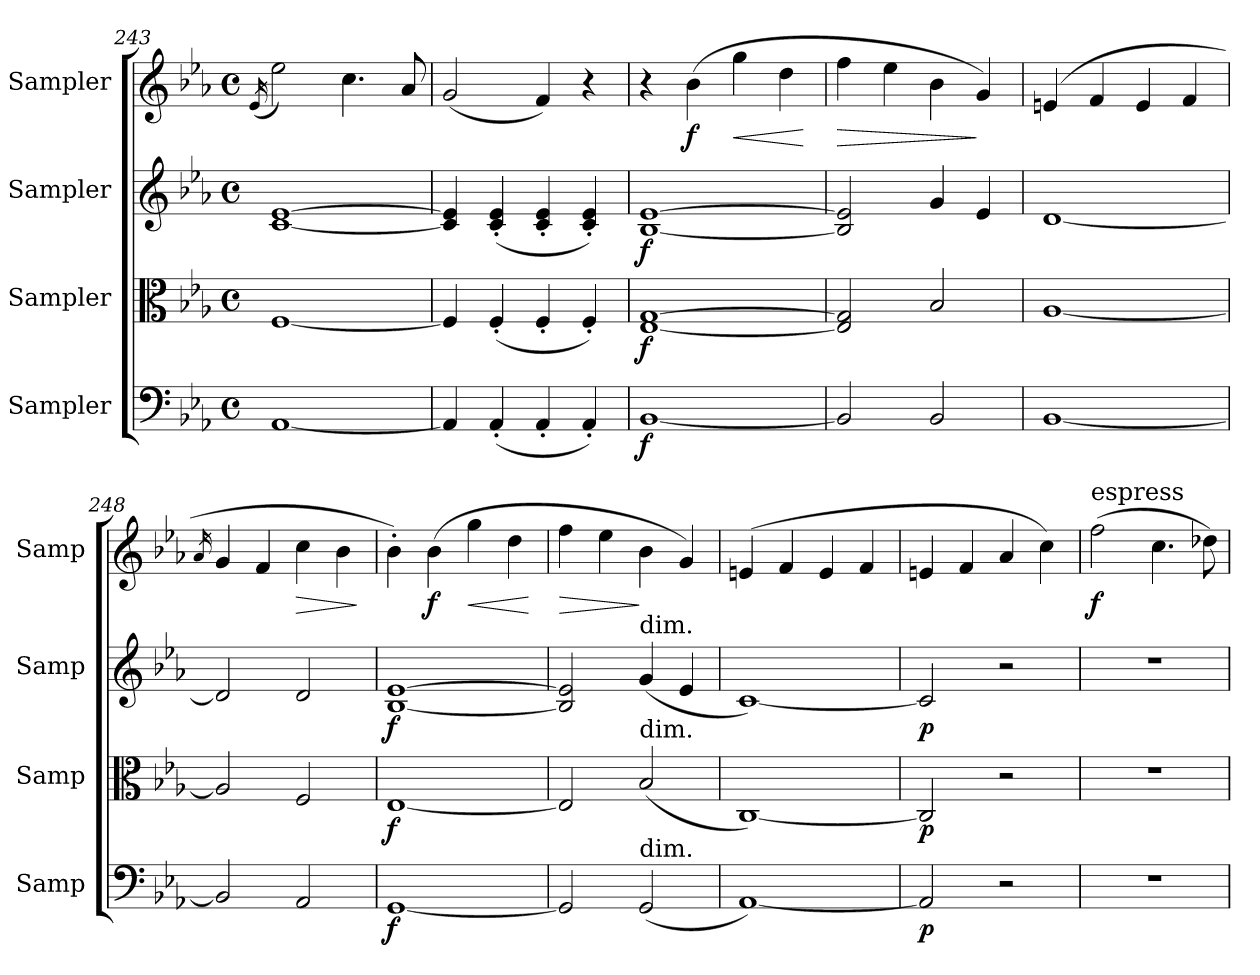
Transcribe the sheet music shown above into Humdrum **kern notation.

**kern	**dynam	**kern	**dynam	**kern	**dynam	**kern	**dynam
*part4	*part4	*part3	*part3	*part2	*part2	*part1	*part1
*staff4	*staff4	*staff3	*staff3	*staff2	*staff2	*staff1	*staff1
*I"Sampler	*	*I"Sampler	*	*I"Sampler	*	*I"Sampler	*
*I'Samp	*	*I'Samp	*	*I'Samp	*	*I'Samp	*
*clefF4	*	*clefC3	*	*clefG2	*	*clefG2	*
*k[b-e-a-]	*	*k[b-e-a-]	*	*k[b-e-a-]	*	*k[b-e-a-]	*
*M4/4	*	*M4/4	*	*M4/4	*	*M4/4	*
*met(c)	*	*met(c)	*	*met(c)	*	*met(c)	*
=243	=243	=243	=243	=243	=243	=243	=243
.	.	.	.	.	.	(16qe-/	.
[1AA-	.	[1F	.	[1c [1e-	.	2ee-\)	.
.	.	.	.	.	.	4.cc\	.
.	.	.	.	.	.	8a-/	.
=244	=244	=244	=244	=244	=244	=244	=244
4AA-/]	.	4F/]	.	4c/] 4e-/]	.	(2g/	.
(4AA-'/	.	(4F'/	.	(4c/' 4e-/'	.	.	.
4AA-'/	.	4F'/	.	4c/' 4e-/'	.	4f/)	.
4AA-'/)	.	4F'/)	.	4c/' 4e-/')	.	4r	.
=245	=245	=245	=245	=245	=245	=245	=245
!	!LO:DY:b	!	!LO:DY:b	!	!LO:DY:b	!	!
[1BB-	f	[1E- [1G	f	[1B- [1e-	f	4r	.
!	!	!	!	!	!	!	!LO:DY:b
.	.	.	.	.	.	(4b-\	f
!	!	!	!	!	!	!	!LO:HP:b
.	.	.	.	.	.	4gg\	<
.	.	.	.	.	.	4dd\	.
.	.	.	.	.	.	.	[
=246	=246	=246	=246	=246	=246	=246	=246
!	!	!	!	!	!	!	!LO:HP:b
2BB-/]	.	2E-/] 2G/]	.	2B-/] 2e-/]	.	4ff\	>
.	.	.	.	.	.	4ee-\	.
2BB-/	.	2B-/	.	4g/	.	4b-\	.
.	.	.	.	4e-/	.	4g/)	]
=247	=247	=247	=247	=247	=247	=247	=247
[1BB-	.	[1A-	.	[1d	.	(4en/	.
.	.	.	.	.	.	4f/	.
.	.	.	.	.	.	4e/	.
.	.	.	.	.	.	4f/	.
=248	=248	=248	=248	=248	=248	=248	=248
.	.	.	.	.	.	16qa-/	.
2BB-/]	.	2A-/]	.	2d/]	.	4g/	.
.	.	.	.	.	.	4f/	.
!	!	!	!	!	!	!	!LO:HP:b
2AA-/	.	2F/	.	2d/	.	4cc\	>
.	.	.	.	.	.	4b-\	.
.	.	.	.	.	.	.	]
=249	=249	=249	=249	=249	=249	=249	=249
!	!LO:DY:b	!	!LO:DY:b	!	!LO:DY:b	!	!
[1GG	f	[1E-	f	[1B- [1e-	f	4b-'\)	.
!	!	!	!	!	!	!	!LO:DY:b
.	.	.	.	.	.	(4b-\	f
!	!	!	!	!	!	!	!LO:HP:b
.	.	.	.	.	.	4gg\	<
.	.	.	.	.	.	4dd\	.
.	.	.	.	.	.	.	[
=250	=250	=250	=250	=250	=250	=250	=250
!	!	!	!	!	!	!	!LO:HP:b
2GG/]	.	2E-/]	.	2B-/] 2e-/]	.	4ff\	>
.	.	.	.	.	.	4ee-\	.
!	!	!	!	!LO:TX:a:t=dim.	!	!	!
!	!	!LO:TX:a:t=dim.	!	!	!	!	!
!LO:TX:a:t=dim.	!	!	!	!	!	!	!
(2GG/	.	(2B-/	.	(4g/	.	4b-\	]
.	.	.	.	4e-/	.	4g/)	.
=251	=251	=251	=251	=251	=251	=251	=251
[1AA-)	.	[1C)	.	[1c)	.	(4en/	.
.	.	.	.	.	.	4f/	.
.	.	.	.	.	.	4e/	.
.	.	.	.	.	.	4f/	.
=252	=252	=252	=252	=252	=252	=252	=252
!	!LO:DY:b	!	!LO:DY:b	!	!LO:DY:b	!	!
2AA-/]	p	2C/]	p	2c/]	p	4en/	.
.	.	.	.	.	.	4f/	.
2r	.	2r	.	2r	.	4a-/	.
.	.	.	.	.	.	4cc\)	.
!!LO:LB:g=z
=253	=253	=253	=253	=253	=253	=253	=253
!	!	!	!	!	!	!LO:TX:a:t=espress	!
!	!	!	!	!	!	!	!LO:DY:b
1r	.	1r	.	1r	.	(2ff\	f
.	.	.	.	.	.	4.cc\	.
.	.	.	.	.	.	8dd-X\)	.
=	=	=	=	=	=	=	=
*-	*-	*-	*-	*-	*-	*-	*-
